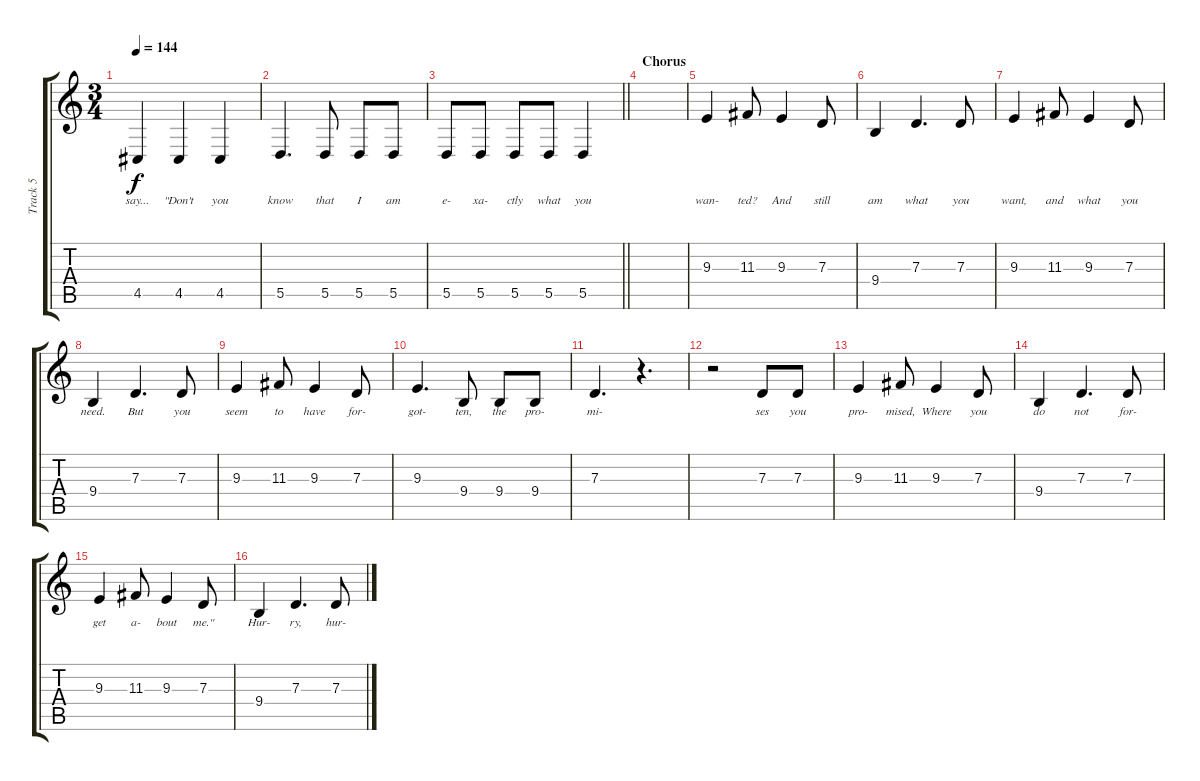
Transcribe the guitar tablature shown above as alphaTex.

\track ("Track 5" "Track 5") {instrument clarinet}
\staff {score tabs}
\tuning (E4 B3 G3 D3 A2 D2) {hide}
\ts (3 4)
\tempo 144
\clef g2
\ks c
4.5.4{lyrics (0 "say...") lyrics (1 "") lyrics (2 "") lyrics (3 "") lyrics (4 "") dy f} 4.5.4{lyrics (0 "\"Don't") lyrics (1 "") lyrics (2 "") lyrics (3 "") lyrics (4 "")} 4.5.4{lyrics (0 "you") lyrics (1 "") lyrics (2 "") lyrics (3 "") lyrics (4 "")} |
5.5.4{d lyrics (0 "know") lyrics (1 "") lyrics (2 "") lyrics (3 "") lyrics (4 "")} 5.5.8{lyrics (0 "that") lyrics (1 "") lyrics (2 "") lyrics (3 "") lyrics (4 "")} 5.5.8{lyrics (0 "I") lyrics (1 "") lyrics (2 "") lyrics (3 "") lyrics (4 "")} 5.5.8{lyrics (0 "am") lyrics (1 "") lyrics (2 "") lyrics (3 "") lyrics (4 "")} |
\barLineRight lightlight
5.5.8{lyrics (0 "e-") lyrics (1 "") lyrics (2 "") lyrics (3 "") lyrics (4 "")} 5.5.8{lyrics (0 "xa-") lyrics (1 "") lyrics (2 "") lyrics (3 "") lyrics (4 "")} 5.5.8{lyrics (0 "ctly") lyrics (1 "") lyrics (2 "") lyrics (3 "") lyrics (4 "")} 5.5.8{lyrics (0 "what") lyrics (1 "") lyrics (2 "") lyrics (3 "") lyrics (4 "")} 5.5.4{lyrics (0 "you") lyrics (1 "") lyrics (2 "") lyrics (3 "") lyrics (4 "")} |
\section ("" "Chorus")
|
9.3.4{lyrics (0 "wan-") lyrics (1 "") lyrics (2 "") lyrics (3 "") lyrics (4 "")} 11.3.8{lyrics (0 "ted?") lyrics (1 "") lyrics (2 "") lyrics (3 "") lyrics (4 "")} 9.3.4{lyrics (0 "And") lyrics (1 "") lyrics (2 "") lyrics (3 "") lyrics (4 "")} 7.3.8{lyrics (0 "still") lyrics (1 "") lyrics (2 "") lyrics (3 "") lyrics (4 "")} |
9.4.4{lyrics (0 "am") lyrics (1 "") lyrics (2 "") lyrics (3 "") lyrics (4 "")} 7.3.4{d lyrics (0 "what") lyrics (1 "") lyrics (2 "") lyrics (3 "") lyrics (4 "")} 7.3.8{lyrics (0 "you") lyrics (1 "") lyrics (2 "") lyrics (3 "") lyrics (4 "")} |
9.3.4{lyrics (0 "want,") lyrics (1 "") lyrics (2 "") lyrics (3 "") lyrics (4 "")} 11.3.8{lyrics (0 "and") lyrics (1 "") lyrics (2 "") lyrics (3 "") lyrics (4 "")} 9.3.4{lyrics (0 "what") lyrics (1 "") lyrics (2 "") lyrics (3 "") lyrics (4 "")} 7.3.8{lyrics (0 "you") lyrics (1 "") lyrics (2 "") lyrics (3 "") lyrics (4 "")} |
9.4.4{lyrics (0 "need.") lyrics (1 "") lyrics (2 "") lyrics (3 "") lyrics (4 "")} 7.3.4{d lyrics (0 "But") lyrics (1 "") lyrics (2 "") lyrics (3 "") lyrics (4 "")} 7.3.8{lyrics (0 "you") lyrics (1 "") lyrics (2 "") lyrics (3 "") lyrics (4 "")} |
9.3.4{lyrics (0 "seem") lyrics (1 "") lyrics (2 "") lyrics (3 "") lyrics (4 "")} 11.3.8{lyrics (0 "to") lyrics (1 "") lyrics (2 "") lyrics (3 "") lyrics (4 "")} 9.3.4{lyrics (0 "have") lyrics (1 "") lyrics (2 "") lyrics (3 "") lyrics (4 "")} 7.3.8{lyrics (0 "for-") lyrics (1 "") lyrics (2 "") lyrics (3 "") lyrics (4 "")} |
9.3.4{d lyrics (0 "got-") lyrics (1 "") lyrics (2 "") lyrics (3 "") lyrics (4 "")} 9.4.8{lyrics (0 "ten,") lyrics (1 "") lyrics (2 "") lyrics (3 "") lyrics (4 "")} 9.4.8{lyrics (0 "the") lyrics (1 "") lyrics (2 "") lyrics (3 "") lyrics (4 "")} 9.4.8{lyrics (0 "pro-") lyrics (1 "") lyrics (2 "") lyrics (3 "") lyrics (4 "")} |
7.3.4{d lyrics (0 "mi-") lyrics (1 "") lyrics (2 "") lyrics (3 "") lyrics (4 "")} r.4{d} |
r.2 7.3.8{lyrics (0 "ses") lyrics (1 "") lyrics (2 "") lyrics (3 "") lyrics (4 "")} 7.3.8{lyrics (0 "you") lyrics (1 "") lyrics (2 "") lyrics (3 "") lyrics (4 "")} |
9.3.4{lyrics (0 "pro-") lyrics (1 "") lyrics (2 "") lyrics (3 "") lyrics (4 "")} 11.3.8{lyrics (0 "mised,") lyrics (1 "") lyrics (2 "") lyrics (3 "") lyrics (4 "")} 9.3.4{lyrics (0 "Where") lyrics (1 "") lyrics (2 "") lyrics (3 "") lyrics (4 "")} 7.3.8{lyrics (0 "you") lyrics (1 "") lyrics (2 "") lyrics (3 "") lyrics (4 "")} |
9.4.4{lyrics (0 "do") lyrics (1 "") lyrics (2 "") lyrics (3 "") lyrics (4 "")} 7.3.4{d lyrics (0 "not") lyrics (1 "") lyrics (2 "") lyrics (3 "") lyrics (4 "")} 7.3.8{lyrics (0 "for-") lyrics (1 "") lyrics (2 "") lyrics (3 "") lyrics (4 "")} |
9.3.4{lyrics (0 "get") lyrics (1 "") lyrics (2 "") lyrics (3 "") lyrics (4 "")} 11.3.8{lyrics (0 "a-") lyrics (1 "") lyrics (2 "") lyrics (3 "") lyrics (4 "")} 9.3.4{lyrics (0 "bout") lyrics (1 "") lyrics (2 "") lyrics (3 "") lyrics (4 "")} 7.3.8{lyrics (0 "me.\"") lyrics (1 "") lyrics (2 "") lyrics (3 "") lyrics (4 "")} |
9.4.4{lyrics (0 "Hur-") lyrics (1 "") lyrics (2 "") lyrics (3 "") lyrics (4 "")} 7.3.4{d lyrics (0 "ry,") lyrics (1 "") lyrics (2 "") lyrics (3 "") lyrics (4 "")} 7.3.8{lyrics (0 "hur-") lyrics (1 "") lyrics (2 "") lyrics (3 "") lyrics (4 "")}
